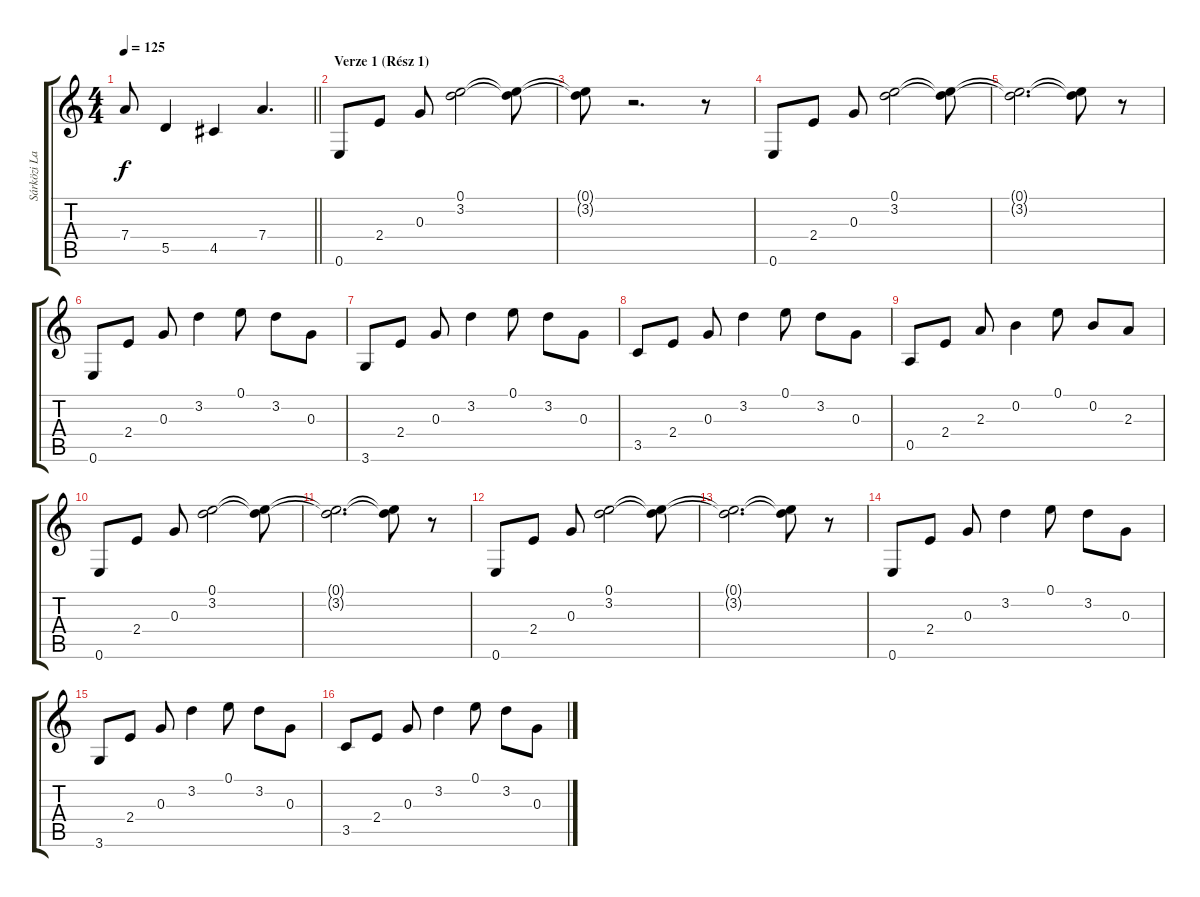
\track ("Sárközi Lajos - Gitár" "Sárközi La") {instrument acousticguitarsteel}
\staff {score tabs}
\tuning (E4 B3 G3 D3 A2 E2) {hide}
\ts (4 4)
\tempo 125
\clef g2
\barLineRight lightlight
\ks c
7.4.8{dy f} 5.5.4 4.5.4 7.4.4{d} |
\section ("" "Verze 1 (Rész 1)")
0.6.8 2.4.8 0.3.8 (0.1 3.2).2 (0.1{t} 3.2{t}).8 |
(0.1{t} 3.2{t}).8 r.2{d} r.8 |
0.6.8 2.4.8 0.3.8 (0.1 3.2).2 (0.1{t} 3.2{t}).8 |
(0.1{t} 3.2{t}).2{d} (0.1{t} 3.2{t}).8 r.8 |
0.6.8 2.4.8 0.3.8 3.2.4 0.1.8 3.2.8 0.3.8 |
3.6.8 2.4.8 0.3.8 3.2.4 0.1.8 3.2.8 0.3.8 |
3.5.8 2.4.8 0.3.8 3.2.4 0.1.8 3.2.8 0.3.8 |
0.5.8 2.4.8 2.3.8 0.2.4 0.1.8 0.2.8 2.3.8 |
0.6.8 2.4.8 0.3.8 (0.1 3.2).2 (0.1{t} 3.2{t}).8 |
(0.1{t} 3.2{t}).2{d} (0.1{t} 3.2{t}).8 r.8 |
0.6.8 2.4.8 0.3.8 (0.1 3.2).2 (0.1{t} 3.2{t}).8 |
(0.1{t} 3.2{t}).2{d} (0.1{t} 3.2{t}).8 r.8 |
0.6.8 2.4.8 0.3.8 3.2.4 0.1.8 3.2.8 0.3.8 |
3.6.8 2.4.8 0.3.8 3.2.4 0.1.8 3.2.8 0.3.8 |
3.5.8 2.4.8 0.3.8 3.2.4 0.1.8 3.2.8 0.3.8
